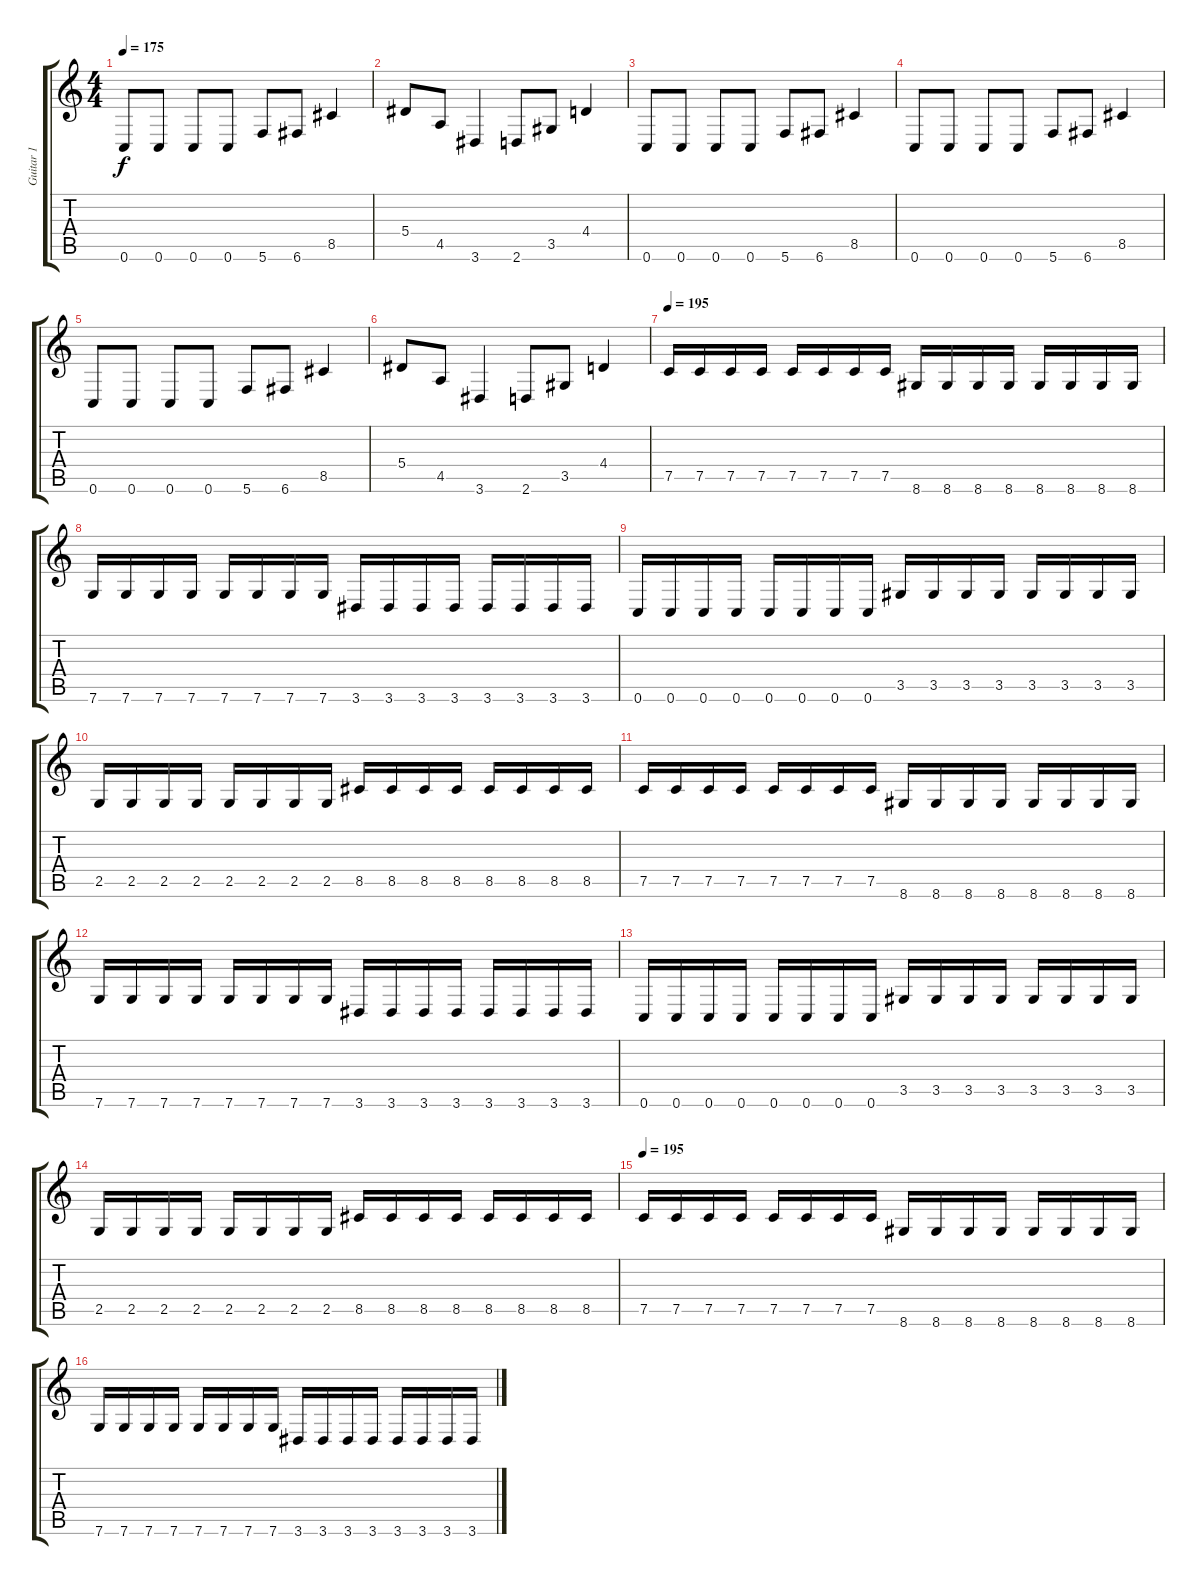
\track ("Guitar 1" "Guitar 1") {instrument overdrivenguitar}
\staff {score tabs}
\tuning (C4 G3 Eb3 Bb2 F2 C2) {hide}
\ts (4 4)
\tempo 175
\clef g2
\ks c
0.6.8{dy f} 0.6.8 0.6.8 0.6.8 5.6.8 6.6.8 8.5.4 |
5.4.8 4.5.8 3.6.4 2.6.8 3.5.8 4.4.4 |
0.6.8 0.6.8 0.6.8 0.6.8 5.6.8 6.6.8 8.5.4 |
0.6.8 0.6.8 0.6.8 0.6.8 5.6.8 6.6.8 8.5.4 |
0.6.8 0.6.8 0.6.8 0.6.8 5.6.8 6.6.8 8.5.4 |
5.4.8 4.5.8 3.6.4 2.6.8 3.5.8 4.4.4 |
\tempo 195
7.5.16 7.5.16 7.5.16 7.5.16 7.5.16 7.5.16 7.5.16 7.5.16 8.6.16 8.6.16 8.6.16 8.6.16 8.6.16 8.6.16 8.6.16 8.6.16 |
7.6.16 7.6.16 7.6.16 7.6.16 7.6.16 7.6.16 7.6.16 7.6.16 3.6.16 3.6.16 3.6.16 3.6.16 3.6.16 3.6.16 3.6.16 3.6.16 |
0.6.16 0.6.16 0.6.16 0.6.16 0.6.16 0.6.16 0.6.16 0.6.16 3.5.16 3.5.16 3.5.16 3.5.16 3.5.16 3.5.16 3.5.16 3.5.16 |
2.5.16 2.5.16 2.5.16 2.5.16 2.5.16 2.5.16 2.5.16 2.5.16 8.5.16 8.5.16 8.5.16 8.5.16 8.5.16 8.5.16 8.5.16 8.5.16 |
7.5.16 7.5.16 7.5.16 7.5.16 7.5.16 7.5.16 7.5.16 7.5.16 8.6.16 8.6.16 8.6.16 8.6.16 8.6.16 8.6.16 8.6.16 8.6.16 |
7.6.16 7.6.16 7.6.16 7.6.16 7.6.16 7.6.16 7.6.16 7.6.16 3.6.16 3.6.16 3.6.16 3.6.16 3.6.16 3.6.16 3.6.16 3.6.16 |
0.6.16 0.6.16 0.6.16 0.6.16 0.6.16 0.6.16 0.6.16 0.6.16 3.5.16 3.5.16 3.5.16 3.5.16 3.5.16 3.5.16 3.5.16 3.5.16 |
2.5.16 2.5.16 2.5.16 2.5.16 2.5.16 2.5.16 2.5.16 2.5.16 8.5.16 8.5.16 8.5.16 8.5.16 8.5.16 8.5.16 8.5.16 8.5.16 |
\tempo 195
7.5.16 7.5.16 7.5.16 7.5.16 7.5.16 7.5.16 7.5.16 7.5.16 8.6.16 8.6.16 8.6.16 8.6.16 8.6.16 8.6.16 8.6.16 8.6.16 |
7.6.16 7.6.16 7.6.16 7.6.16 7.6.16 7.6.16 7.6.16 7.6.16 3.6.16 3.6.16 3.6.16 3.6.16 3.6.16 3.6.16 3.6.16 3.6.16
